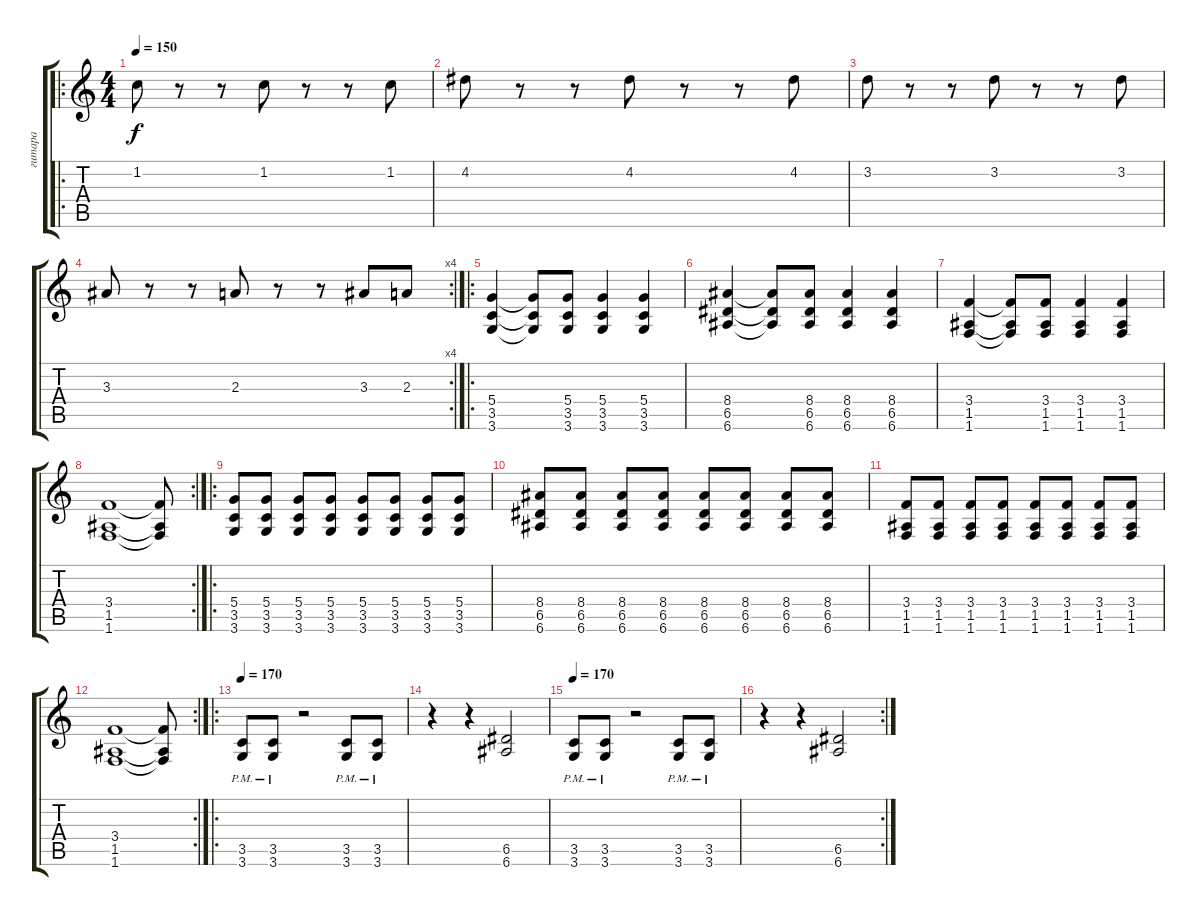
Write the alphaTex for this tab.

\track ("гитара" "гитара") {instrument distortionguitar}
\staff {score tabs}
\tuning (E4 B3 G3 D3 A2 E2) {hide}
\ro
\ts (4 4)
\tempo 150
\clef g2
\ks c
1.2.8{dy f instrument distortionguitar} r.8 r.8 1.2.8 r.8 r.8 1.2.8 |
4.2.8 r.8 r.8 4.2.8 r.8 r.8 4.2.8 |
3.2.8 r.8 r.8 3.2.8 r.8 r.8 3.2.8 |
\rc 4
3.3.8 r.8 r.8 2.3.8 r.8 r.8 3.3.8 2.3.8 |
\ro
(5.4 3.5 3.6).4 (5.4{t} 3.5{t} 3.6{t}).8 (5.4 3.5 3.6).8 (5.4 3.5 3.6).4 (5.4 3.5 3.6).4 |
(8.4 6.5 6.6).4 (8.4{t} 6.5{t} 6.6{t}).8 (8.4 6.5 6.6).8 (8.4 6.5 6.6).4 (8.4 6.5 6.6).4 |
(3.4 1.5 1.6).4 (3.4{t} 1.5{t} 1.6{t}).8 (3.4 1.5 1.6).8 (3.4 1.5 1.6).4 (3.4 1.5 1.6).4 |
\rc 2
(3.4 1.5 1.6).1 (3.4{t} 1.5{t} 1.6{t}).8 |
\ro
(5.4 3.5 3.6).8 (5.4 3.5 3.6).8 (5.4 3.5 3.6).8 (5.4 3.5 3.6).8 (5.4 3.5 3.6).8 (5.4 3.5 3.6).8 (5.4 3.5 3.6).8 (5.4 3.5 3.6).8 |
(8.4 6.5 6.6).8 (8.4 6.5 6.6).8 (8.4 6.5 6.6).8 (8.4 6.5 6.6).8 (8.4 6.5 6.6).8 (8.4 6.5 6.6).8 (8.4 6.5 6.6).8 (8.4 6.5 6.6).8 |
(3.4 1.5 1.6).8 (3.4 1.5 1.6).8 (3.4 1.5 1.6).8 (3.4 1.5 1.6).8 (3.4 1.5 1.6).8 (3.4 1.5 1.6).8 (3.4 1.5 1.6).8 (3.4 1.5 1.6).8 |
\rc 2
(3.4 1.5 1.6).1 (3.4{t} 1.5{t} 1.6{t}).8 |
\ro
\tempo 170
(3.5{pm} 3.6{pm}).8 (3.5{pm} 3.6{pm}).8 r.2 (3.5{pm} 3.6{pm}).8 (3.5{pm} 3.6{pm}).8 |
r.4 r.4 (6.5 6.6).2 |
\tempo 170
(3.5{pm} 3.6{pm}).8 (3.5{pm} 3.6{pm}).8 r.2 (3.5{pm} 3.6{pm}).8 (3.5{pm} 3.6{pm}).8 |
\rc 2
r.4 r.4 (6.5 6.6).2
